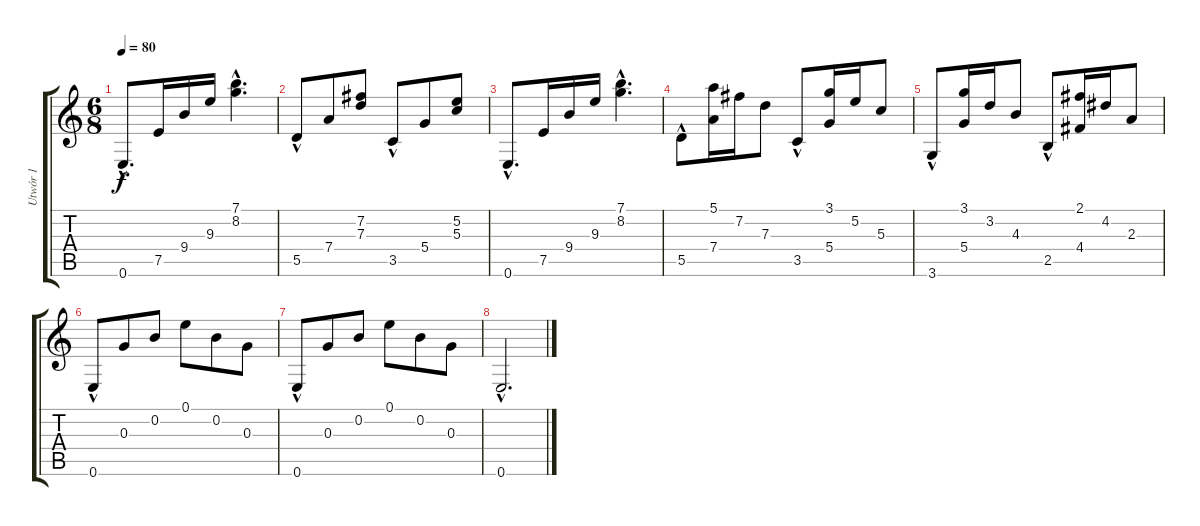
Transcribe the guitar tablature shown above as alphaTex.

\track ("Utwór 1" "Utwór 1") {instrument acousticguitarnylon}
\staff {score tabs}
\tuning (E4 B3 G3 D3 A2 E2) {hide}
\ts (6 8)
\tempo 80
\clef g2
\ks c
0.6{hac}.8{d dy f} 7.5.16 9.4.16 9.3.16 (7.1{hac} 8.2{hac}).4{d} |
5.5{hac}.8 7.4.8 (7.2 7.3).8 3.5{hac}.8 5.4.8 (5.2 5.3).8 |
0.6{hac}.8{d} 7.5.16 9.4.16 9.3.16 (7.1{hac} 8.2{hac}).4{d} |
5.5{hac}.8 (5.1 7.4).16 7.2.16 7.3.8 3.5{hac}.8 (3.1 5.4).16 5.2.16 5.3.8 |
3.6{hac}.8 (3.1 5.4).16 3.2.16 4.3.8 2.5{hac}.8 (2.1 4.4).16 4.2.16 2.3.8 |
0.6{hac}.8 0.3.8 0.2.8 0.1.8 0.2.8 0.3.8 |
0.6{hac}.8 0.3.8 0.2.8 0.1.8 0.2.8 0.3.8 |
0.6{hac}.2{d}
